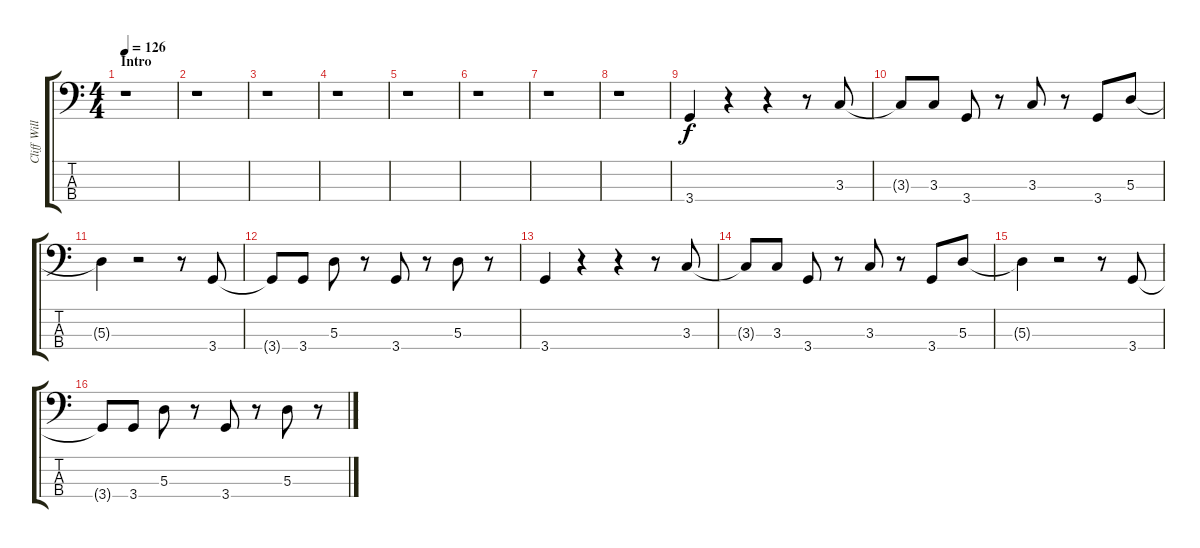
\track ("Cliff Willians (Bass)" "Cliff Will") {instrument electricbasspick}
\staff {score tabs}
\tuning (G2 D2 A1 E1) {hide}
\ts (4 4)
\section ("" "Intro")
\tempo 126
\clef f4
\ks c
r.1{dy f instrument electricbasspick} |
r.1 |
r.1 |
r.1 |
r.1 |
r.1 |
r.1 |
r.1 |
3.4.4 r.4 r.4 r.8 3.3.8 |
3.3{t}.8 3.3.8 3.4.8 r.8 3.3.8 r.8 3.4.8 5.3.8 |
5.3{t}.4 r.2 r.8 3.4.8 |
3.4{t}.8 3.4.8 5.3.8 r.8 3.4.8 r.8 5.3.8 r.8 |
3.4.4 r.4 r.4 r.8 3.3.8 |
3.3{t}.8 3.3.8 3.4.8 r.8 3.3.8 r.8 3.4.8 5.3.8 |
5.3{t}.4 r.2 r.8 3.4.8 |
3.4{t}.8 3.4.8 5.3.8 r.8 3.4.8 r.8 5.3.8 r.8
